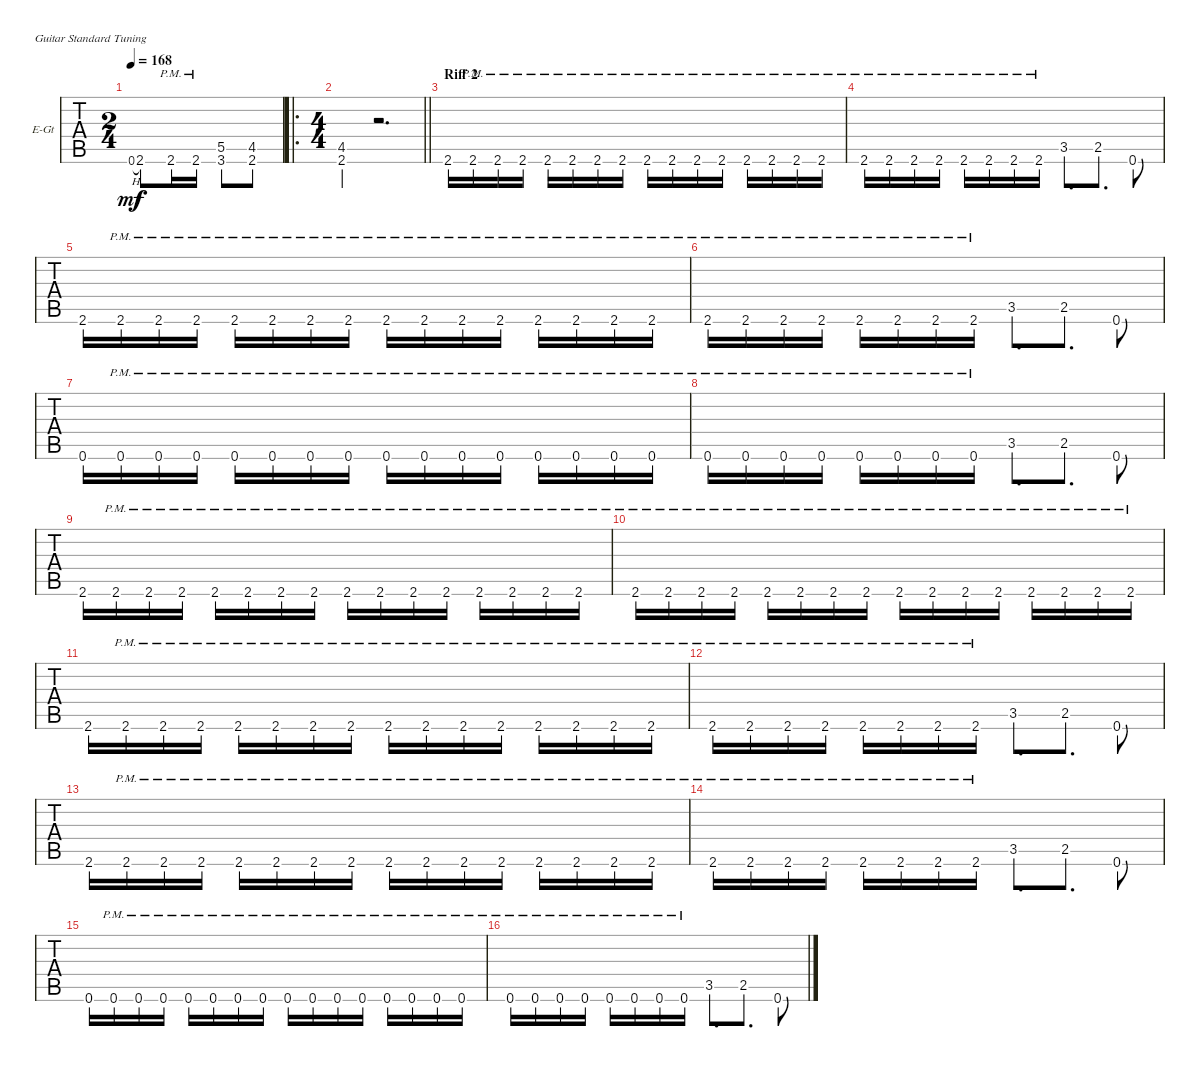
\bracketExtendMode groupsimilarinstruments
\firstSystemTrackNameOrientation horizontal
\otherSystemsTrackNameOrientation horizontal
\track ("Guitar 02" "E-Gt") {instrument overdrivenguitar}
\staff {tabs}
\tuning (E4 B3 G3 D3 A2 E2)
\ts (2 4)
\beaming (8 2 2)
\tempo 168
\clef g2
\ks c
0.6{h}.8{gr onbeat dy mf} 2.6.8{dy f} 2.6{pm}.16 2.6{pm}.16 (5.5 3.6).8 (4.5 2.6).8 |
\ro
\ts (4 4)
\beaming (8 2 2 2 2)
\barLineRight lightlight
(4.5{st} 2.6{st}).4 r.2{d} |
\section ("" "Riff 2")
2.6.16 2.6{pm}.16 2.6{pm}.16 2.6{pm}.16 2.6{pm}.16 2.6{pm}.16 2.6{pm}.16 2.6{pm}.16 2.6{pm}.16 2.6{pm}.16 2.6{pm}.16 2.6{pm}.16 2.6{pm}.16 2.6{pm}.16 2.6{pm}.16 2.6{pm}.16 |
2.6{pm}.16 2.6{pm}.16 2.6{pm}.16 2.6{pm}.16 2.6{pm}.16 2.6{pm}.16 2.6{pm}.16 2.6{pm}.16 3.5.8{d} 2.5.8{d} 0.6.8 |
2.6.16 2.6{pm}.16 2.6{pm}.16 2.6{pm}.16 2.6{pm}.16 2.6{pm}.16 2.6{pm}.16 2.6{pm}.16 2.6{pm}.16 2.6{pm}.16 2.6{pm}.16 2.6{pm}.16 2.6{pm}.16 2.6{pm}.16 2.6{pm}.16 2.6{pm}.16 |
2.6{pm}.16 2.6{pm}.16 2.6{pm}.16 2.6{pm}.16 2.6{pm}.16 2.6{pm}.16 2.6{pm}.16 2.6{pm}.16 3.5.8{d} 2.5.8{d} 0.6.8 |
0.6.16 0.6{pm}.16 0.6{pm}.16 0.6{pm}.16 0.6{pm}.16 0.6{pm}.16 0.6{pm}.16 0.6{pm}.16 0.6{pm}.16 0.6{pm}.16 0.6{pm}.16 0.6{pm}.16 0.6{pm}.16 0.6{pm}.16 0.6{pm}.16 0.6{pm}.16 |
0.6{pm}.16 0.6{pm}.16 0.6{pm}.16 0.6{pm}.16 0.6{pm}.16 0.6{pm}.16 0.6{pm}.16 0.6{pm}.16 3.5.8{d} 2.5.8{d} 0.6.8 |
2.6.16 2.6{pm}.16 2.6{pm}.16 2.6{pm}.16 2.6{pm}.16 2.6{pm}.16 2.6{pm}.16 2.6{pm}.16 2.6{pm}.16 2.6{pm}.16 2.6{pm}.16 2.6{pm}.16 2.6{pm}.16 2.6{pm}.16 2.6{pm}.16 2.6{pm}.16 |
2.6{pm}.16 2.6{pm}.16 2.6{pm}.16 2.6{pm}.16 2.6{pm}.16 2.6{pm}.16 2.6{pm}.16 2.6{pm}.16 2.6{pm}.16 2.6{pm}.16 2.6{pm}.16 2.6{pm}.16 2.6{pm}.16 2.6{pm}.16 2.6{pm}.16 2.6{pm}.16 |
2.6.16 2.6{pm}.16 2.6{pm}.16 2.6{pm}.16 2.6{pm}.16 2.6{pm}.16 2.6{pm}.16 2.6{pm}.16 2.6{pm}.16 2.6{pm}.16 2.6{pm}.16 2.6{pm}.16 2.6{pm}.16 2.6{pm}.16 2.6{pm}.16 2.6{pm}.16 |
2.6{pm}.16 2.6{pm}.16 2.6{pm}.16 2.6{pm}.16 2.6{pm}.16 2.6{pm}.16 2.6{pm}.16 2.6{pm}.16 3.5.8{d} 2.5.8{d} 0.6.8 |
2.6.16 2.6{pm}.16 2.6{pm}.16 2.6{pm}.16 2.6{pm}.16 2.6{pm}.16 2.6{pm}.16 2.6{pm}.16 2.6{pm}.16 2.6{pm}.16 2.6{pm}.16 2.6{pm}.16 2.6{pm}.16 2.6{pm}.16 2.6{pm}.16 2.6{pm}.16 |
2.6{pm}.16 2.6{pm}.16 2.6{pm}.16 2.6{pm}.16 2.6{pm}.16 2.6{pm}.16 2.6{pm}.16 2.6{pm}.16 3.5.8{d} 2.5.8{d} 0.6.8 |
0.6.16 0.6{pm}.16 0.6{pm}.16 0.6{pm}.16 0.6{pm}.16 0.6{pm}.16 0.6{pm}.16 0.6{pm}.16 0.6{pm}.16 0.6{pm}.16 0.6{pm}.16 0.6{pm}.16 0.6{pm}.16 0.6{pm}.16 0.6{pm}.16 0.6{pm}.16 |
0.6{pm}.16 0.6{pm}.16 0.6{pm}.16 0.6{pm}.16 0.6{pm}.16 0.6{pm}.16 0.6{pm}.16 0.6{pm}.16 3.5.8{d} 2.5.8{d} 0.6.8
